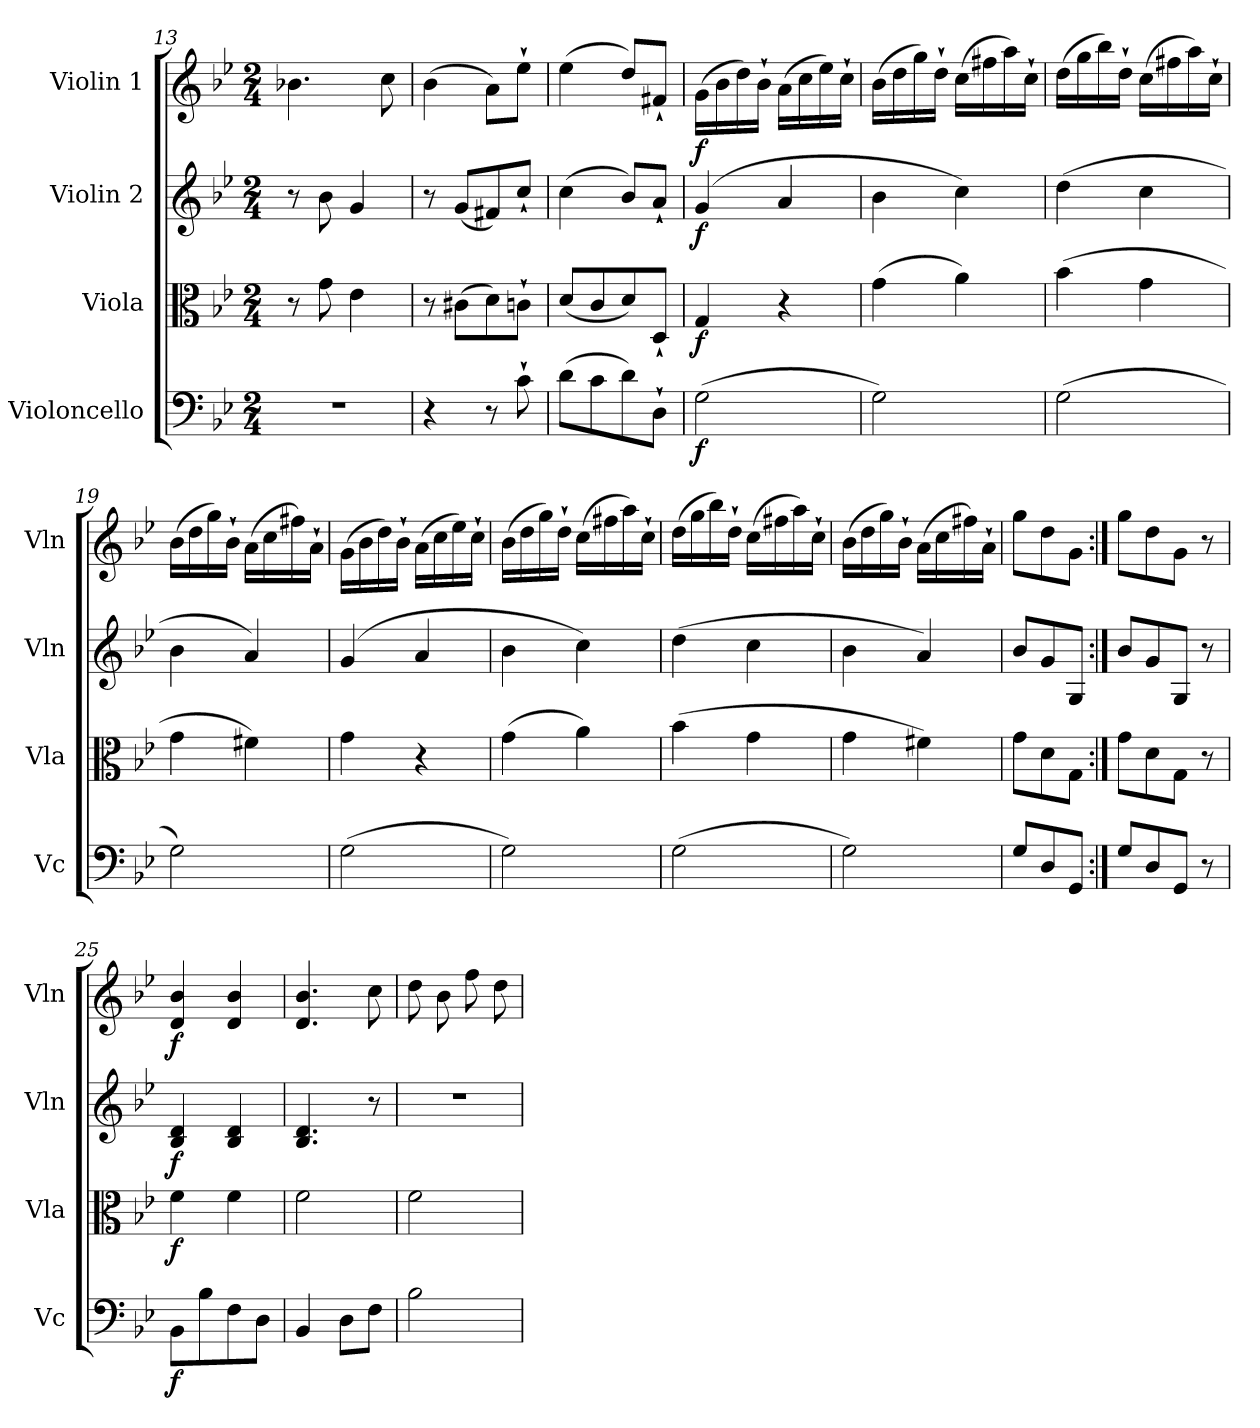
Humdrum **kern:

**kern	**dynam	**kern	**dynam	**kern	**dynam	**kern	**dynam
*part4	*part4	*part3	*part3	*part2	*part2	*part1	*part1
*staff4	*staff4	*staff3	*staff3	*staff2	*staff2	*staff1	*staff1
*I"Violoncello	*	*I"Viola	*	*I"Violin 2	*	*I"Violin 1	*
*I'Vc	*	*I'Vla	*	*I'Vln	*	*I'Vln	*
*clefF4	*	*clefC3	*	*clefG2	*	*clefG2	*
*k[b-e-]	*	*k[b-e-]	*	*k[b-e-]	*	*k[b-e-]	*
*M2/4	*	*M2/4	*	*M2/4	*	*M2/4	*
=13	=13	=13	=13	=13	=13	=13	=13
2r	.	8r	.	8r	.	4.b-X\	.
.	.	8g\	.	8b-\	.	.	.
.	.	4e-\	.	4g/	.	.	.
.	.	.	.	.	.	8cc\	.
=14	=14	=14	=14	=14	=14	=14	=14
4r	.	8r	.	8r	.	(4b-\	.
.	.	(8c#X\L	.	(<8g/L	.	.	.
8r	.	8d\)	.	8f#X/)	.	8a\L)	.
8c`\	.	8cn`\J	.	8cc`/J	.	8ee-`\J	.
=15	=15	=15	=15	=15	=15	=15	=15
(8d\L	.	(8d/L	.	(>4cc\	.	(>4ee-\	.
8c\	.	8c/	.	.	.	.	.
8d\)	.	8d/)	.	8b-/L)	.	8dd/L)	.
8D`\J	.	8D`/J	.	8a`/J	.	8f#X`/J	.
=16	=16	=16	=16	=16	=16	=16	=16
!	!LO:DY:b	!	!LO:DY:b	!	!LO:DY:b	!	!LO:DY:b
(2G\	f	4G/	f	(4g/	f	(>16g\LL	f
.	.	.	.	.	.	16b-\	.
.	.	.	.	.	.	16dd\)	.
.	.	.	.	.	.	16b-`\JJ	.
.	.	4r	.	4a/	.	(>16a\LL	.
.	.	.	.	.	.	16cc\	.
.	.	.	.	.	.	16ee-\)	.
.	.	.	.	.	.	16cc`\JJ	.
!!LO:LB:g=z
=17	=17	=17	=17	=17	=17	=17	=17
2G\)	.	(4g\	.	4b-\	.	(16b-\LL	.
.	.	.	.	.	.	16dd\	.
.	.	.	.	.	.	16gg\)	.
.	.	.	.	.	.	16dd`\JJ	.
.	.	4a\)	.	4cc\)	.	(16cc\LL	.
.	.	.	.	.	.	16ff#X\	.
.	.	.	.	.	.	16aa\)	.
.	.	.	.	.	.	16cc`\JJ	.
!!LO:LB:g=z
=18	=18	=18	=18	=18	=18	=18	=18
(2G\	.	(4b-\	.	(4dd\	.	(16dd\LL	.
.	.	.	.	.	.	16gg\	.
.	.	.	.	.	.	16bb-\)	.
.	.	.	.	.	.	16dd`\JJ	.
.	.	4g\	.	4cc\	.	(16cc\LL	.
.	.	.	.	.	.	16ff#X\	.
.	.	.	.	.	.	16aa\)	.
.	.	.	.	.	.	16cc`\JJ	.
=19	=19	=19	=19	=19	=19	=19	=19
2G\)	.	4g\	.	4b-\	.	(16b-\LL	.
.	.	.	.	.	.	16dd\	.
.	.	.	.	.	.	16gg\)	.
.	.	.	.	.	.	16b-`\JJ	.
.	.	4f#X\)	.	4a/)	.	(16a\LL	.
.	.	.	.	.	.	16cc\	.
.	.	.	.	.	.	16ff#X\)	.
.	.	.	.	.	.	16a`\JJ	.
=20	=20	=20	=20	=20	=20	=20	=20
(2G\	.	4g\	.	(>4g/	.	(16g\LL	.
.	.	.	.	.	.	16b-\	.
.	.	.	.	.	.	16dd\)	.
.	.	.	.	.	.	16b-`\JJ	.
.	.	4r	.	4a/	.	(16a\LL	.
.	.	.	.	.	.	16cc\	.
.	.	.	.	.	.	16ee-\)	.
.	.	.	.	.	.	16cc`\JJ	.
=21	=21	=21	=21	=21	=21	=21	=21
2G\)	.	(4g\	.	4b-\	.	(16b-\LL	.
.	.	.	.	.	.	16dd\	.
.	.	.	.	.	.	16gg\)	.
.	.	.	.	.	.	16dd`\JJ	.
.	.	4a\)	.	4cc\)	.	(16cc\LL	.
.	.	.	.	.	.	16ff#X\	.
.	.	.	.	.	.	16aa\)	.
.	.	.	.	.	.	16cc`\JJ	.
=22	=22	=22	=22	=22	=22	=22	=22
(2G\	.	(4b-\	.	(>4dd\	.	(16dd\LL	.
.	.	.	.	.	.	16gg\	.
.	.	.	.	.	.	16bb-\)	.
.	.	.	.	.	.	16dd`\JJ	.
.	.	4g\	.	4cc\	.	(16cc\LL	.
.	.	.	.	.	.	16ff#X\	.
.	.	.	.	.	.	16aa\)	.
.	.	.	.	.	.	16cc`\JJ	.
!!LO:PB:g=z
=23	=23	=23	=23	=23	=23	=23	=23
2G\)	.	4g\	.	4b-\	.	(16b-\LL	.
.	.	.	.	.	.	16dd\	.
.	.	.	.	.	.	16gg\)	.
.	.	.	.	.	.	16b-`\JJ	.
.	.	4f#X\)	.	4a/)	.	(16a\LL	.
.	.	.	.	.	.	16cc\	.
.	.	.	.	.	.	16ff#X\)	.
.	.	.	.	.	.	16a`\JJ	.
=23X1	=23X1	=23X1	=23X1	=23X1	=23X1	=23X1	=23X1
8G/L	.	8g\L	.	8b-/L	.	8gg\L	.
8D/	.	8d\	.	8g/	.	8dd\	.
8GG/J	.	8G\J	.	8G/J	.	8g\J	.
!!LO:LB:g=z
=24:|!	=24:|!	=24:|!	=24:|!	=24:|!	=24:|!	=24:|!	=24:|!
8G/L	.	8g\L	.	8b-/L	.	8gg\L	.
8D/	.	8d\	.	8g/	.	8dd\	.
8GG/J	.	8G\J	.	8G/J	.	8g\J	.
8r	.	8r	.	8r	.	8r	.
=25	=25	=25	=25	=25	=25	=25	=25
!	!LO:DY:b	!	!LO:DY:b	!	!LO:DY:b	!	!LO:DY:b
8BB-\L	f	4f\	f	4B-/ 4d/	f	4d/ 4b-/	f
8B-\	.	.	.	.	.	.	.
8F\	.	4f\	.	4B-/ 4d/	.	4d/ 4b-/	.
8D\J	.	.	.	.	.	.	.
=26	=26	=26	=26	=26	=26	=26	=26
4BB-/	.	2f\	.	4.B-/ 4.d/	.	4.d/ 4.b-/	.
8D\L	.	.	.	.	.	.	.
8F\J	.	.	.	8r	.	8cc\	.
=27	=27	=27	=27	=27	=27	=27	=27
2B-\	.	2f\	.	2r	.	8dd\L	.
.	.	.	.	.	.	8b-\	.
.	.	.	.	.	.	8ff\	.
.	.	.	.	.	.	8dd\	.
=	=	=	=	=	=	=	=
*-	*-	*-	*-	*-	*-	*-	*-
